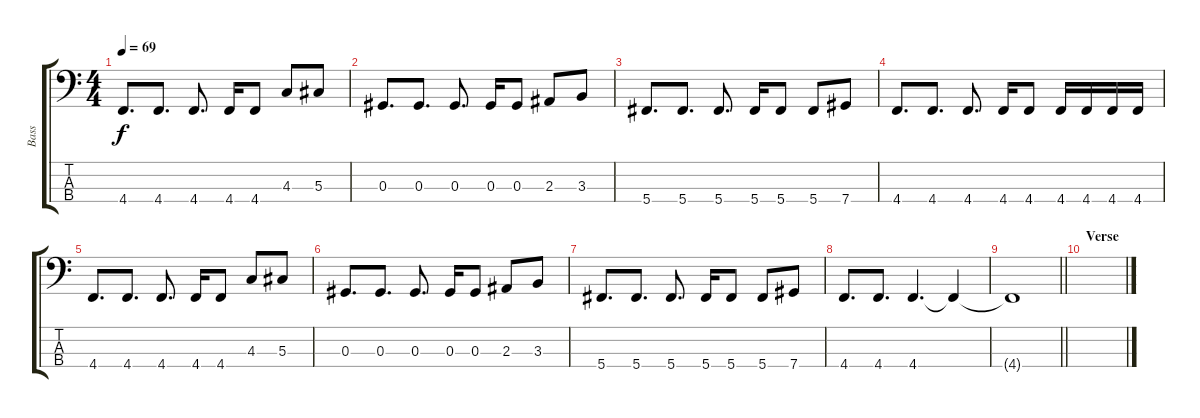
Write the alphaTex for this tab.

\track ("Bass" "Bass") {instrument electricbassfinger}
\staff {score tabs}
\tuning (Gb2 Db2 Ab1 Db1) {hide}
\ts (4 4)
\tempo 69
\clef f4
\ks c
4.4.8{d dy f} 4.4.8{d} 4.4.8{d} 4.4.16 4.4.8 4.3.8 5.3.8 |
0.3.8{d} 0.3.8{d} 0.3.8{d} 0.3.16 0.3.8 2.3.8 3.3.8 |
5.4.8{d} 5.4.8{d} 5.4.8{d} 5.4.16 5.4.8 5.4.8 7.4.8 |
4.4.8{d} 4.4.8{d} 4.4.8{d} 4.4.16 4.4.8 4.4.16 4.4.16 4.4.16 4.4.16 |
4.4.8{d} 4.4.8{d} 4.4.8{d} 4.4.16 4.4.8 4.3.8 5.3.8 |
0.3.8{d} 0.3.8{d} 0.3.8{d} 0.3.16 0.3.8 2.3.8 3.3.8 |
5.4.8{d} 5.4.8{d} 5.4.8{d} 5.4.16 5.4.8 5.4.8 7.4.8 |
4.4.8{d} 4.4.8{d} 4.4.4{d} 4.4{t}.4 |
\barLineRight lightlight
4.4{t}.1 |
\section ("" "Verse")
